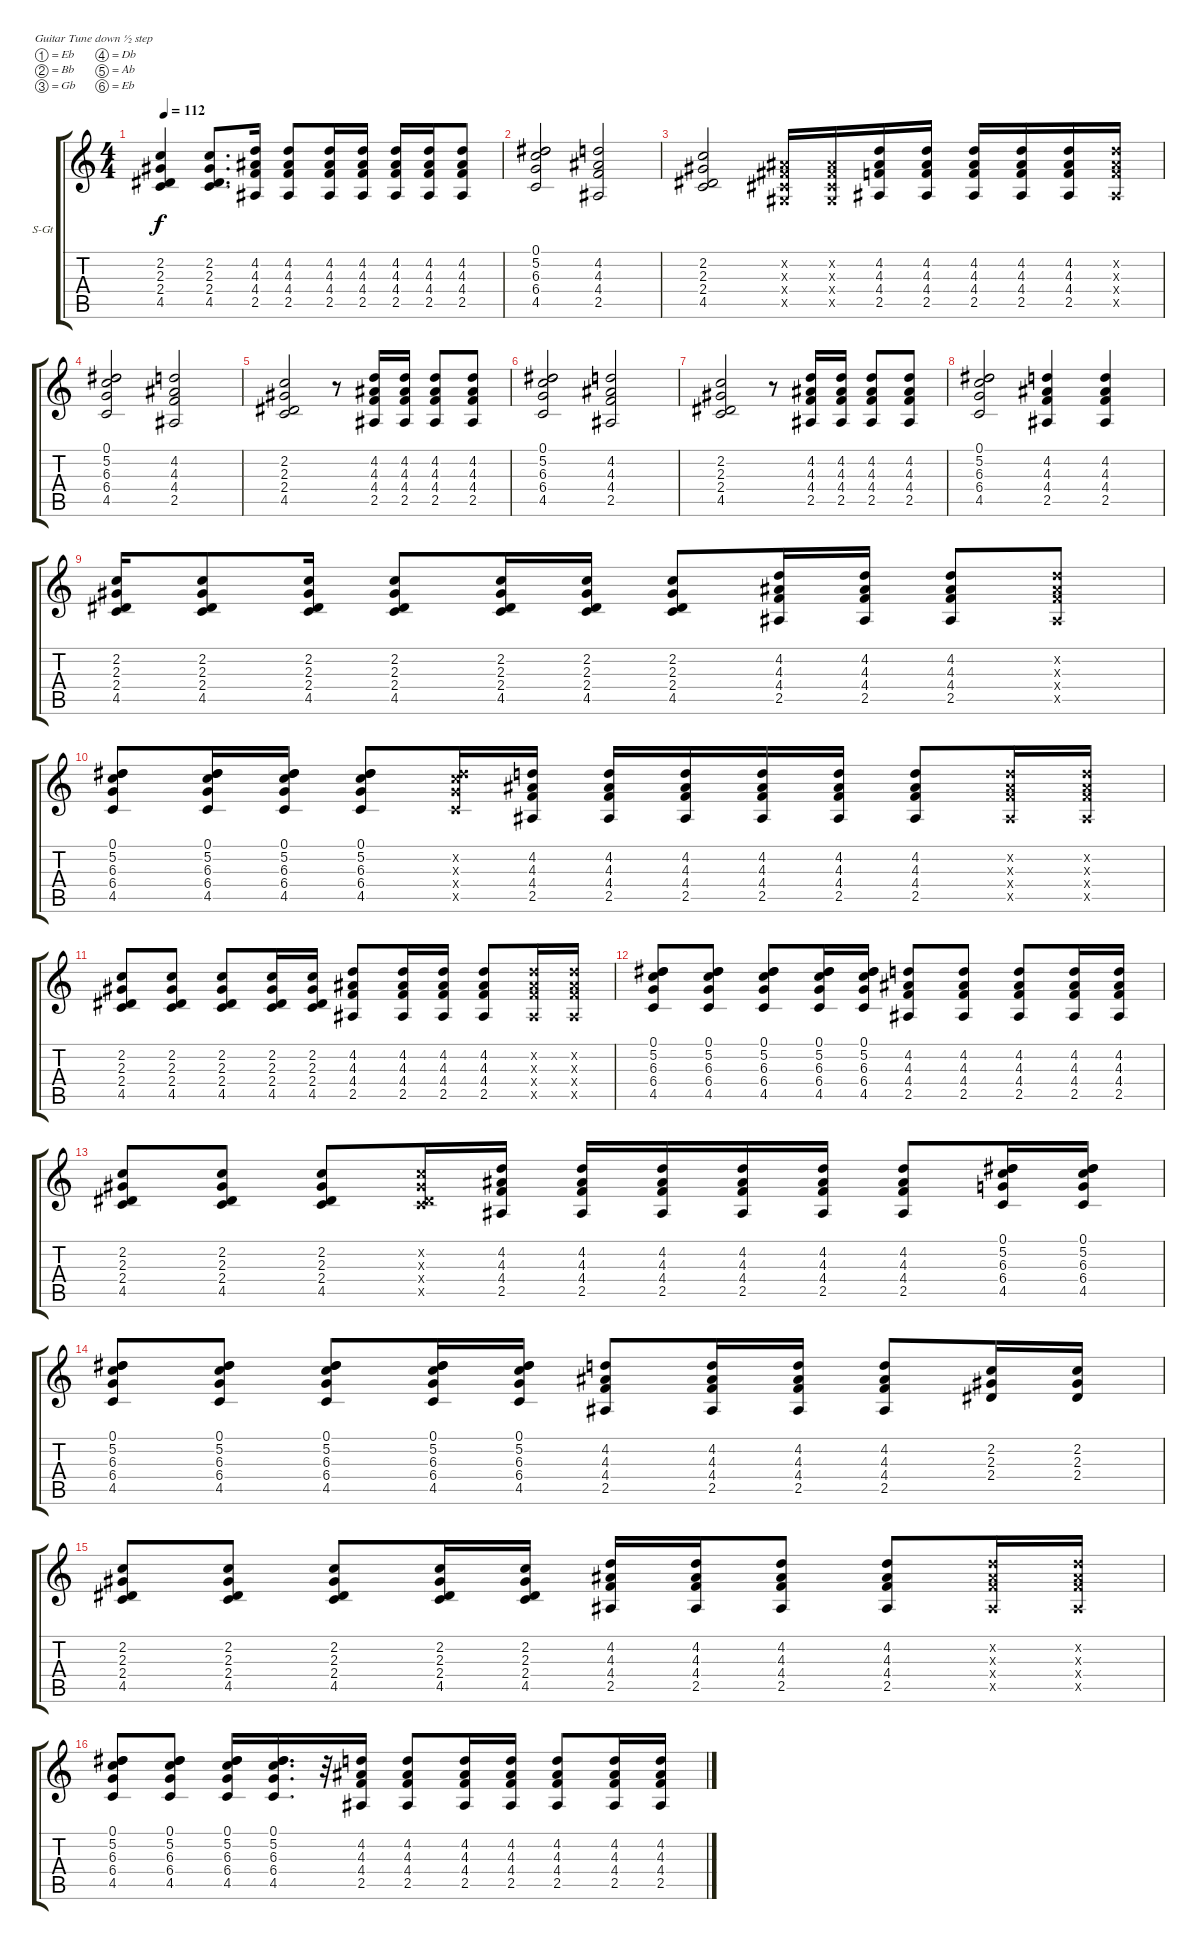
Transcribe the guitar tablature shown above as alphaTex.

\bracketExtendMode groupsimilarinstruments
\firstSystemTrackNameOrientation horizontal
\otherSystemsTrackNameOrientation horizontal
\track ("Guitar II" "S-Gt") {instrument acousticguitarsteel}
\staff {score tabs}
\tuning (Eb4 Bb3 Gb3 Db3 Ab2 Eb2)
\ts (4 4)
\tempo 112
\clef g2
\ks c
(2.2 2.3 2.4 4.5).4{dy f} (2.2 2.3 2.4 4.5).8{d} (4.2 4.3 4.4 2.5).16 (4.2 4.3 4.4 2.5).8 (4.2 4.3 4.4 2.5).16 (4.2 4.3 4.4 2.5).16 (4.2 4.3 4.4 2.5).16 (4.2 4.3 4.4 2.5).16 (4.2 4.3 4.4 2.5).8 |
(0.1 5.2 6.3 6.4 4.5).2 (4.2 4.3 4.4 2.5).2 |
(2.2 2.3 2.4 4.5).2 (0.2{x} 0.3{x} 0.4{x} 0.5{x}).16 (0.2{x} 0.3{x} 0.4{x} 0.5{x}).16 (4.2 4.3 4.4 2.5).16 (4.2 4.3 4.4 2.5).16 (4.2 4.3 4.4 2.5).16 (4.2 4.3 4.4 2.5).16 (4.2 4.3 4.4 2.5).16 (4.2{x} 4.3{x} 4.4{x} 2.5{x}).16 |
(0.1 5.2 6.3 6.4 4.5).2 (4.2 4.3 4.4 2.5).2 |
(2.2 2.3 2.4 4.5).2 r.8 (4.2 4.3 4.4 2.5).16 (4.2 4.3 4.4 2.5).16 (4.2 4.3 4.4 2.5).8 (4.2 4.3 4.4 2.5).8 |
(0.1 5.2 6.3 6.4 4.5).2 (4.2 4.3 4.4 2.5).2 |
(2.2 2.3 2.4 4.5).2 r.8 (4.2 4.3 4.4 2.5).16 (4.2 4.3 4.4 2.5).16 (4.2 4.3 4.4 2.5).8 (4.2 4.3 4.4 2.5).8 |
(0.1 5.2 6.3 6.4 4.5).2 (4.2 4.3 4.4 2.5).4 (4.2 4.3 4.4 2.5).4 |
(2.2 2.3 2.4 4.5).16 (2.2 2.3 2.4 4.5).8 (2.2 2.3 2.4 4.5).16 (2.2 2.3 2.4 4.5).8 (2.2 2.3 2.4 4.5).16 (2.2 2.3 2.4 4.5).16 (2.2 2.3 2.4 4.5).8 (4.2 4.3 4.4 2.5).16 (4.2 4.3 4.4 2.5).16 (4.2 4.3 4.4 2.5).8 (4.2{x} 4.3{x} 4.4{x} 2.5{x}).8 |
(0.1 5.2 6.3 6.4 4.5).8 (0.1 5.2 6.3 6.4 4.5).16 (0.1 5.2 6.3 6.4 4.5).16 (0.1 5.2 6.3 6.4 4.5).8 (5.2{x} 6.3{x} 6.4{x} 4.5{x}).16 (4.2 4.3 4.4 2.5).16 (4.2 4.3 4.4 2.5).16 (4.2 4.3 4.4 2.5).16 (4.2 4.3 4.4 2.5).16 (4.2 4.3 4.4 2.5).16 (4.2 4.3 4.4 2.5).8 (4.2{x} 4.3{x} 4.4{x} 2.5{x}).16 (4.2{x} 4.3{x} 4.4{x} 2.5{x}).16 |
(2.2 2.3 2.4 4.5).8 (2.2 2.3 2.4 4.5).8 (2.2 2.3 2.4 4.5).8 (2.2 2.3 2.4 4.5).16 (2.2 2.3 2.4 4.5).16 (4.2 4.3 4.4 2.5).8 (4.2 4.3 4.4 2.5).16 (4.2 4.3 4.4 2.5).16 (4.2 4.3 4.4 2.5).8 (4.2{x} 4.3{x} 4.4{x} 2.5{x}).16 (4.2{x} 4.3{x} 4.4{x} 2.5{x}).16 |
(0.1 5.2 6.3 6.4 4.5).8 (0.1 5.2 6.3 6.4 4.5).8 (0.1 5.2 6.3 6.4 4.5).8 (0.1 5.2 6.3 6.4 4.5).16 (0.1 5.2 6.3 6.4 4.5).16 (4.2 4.3 4.4 2.5).8 (4.2 4.3 4.4 2.5).8 (4.2 4.3 4.4 2.5).8 (4.2 4.3 4.4 2.5).16 (4.2 4.3 4.4 2.5).16 |
(2.2 2.3 2.4 4.5).8 (2.2 2.3 2.4 4.5).8 (2.2 2.3 2.4 4.5).8 (2.2{x} 2.3{x} 2.4{x} 4.5{x}).16 (4.2 4.3 4.4 2.5).16 (4.2 4.3 4.4 2.5).16 (4.2 4.3 4.4 2.5).16 (4.2 4.3 4.4 2.5).16 (4.2 4.3 4.4 2.5).16 (4.2 4.3 4.4 2.5).8 (0.1 5.2 6.3 6.4 4.5).16 (0.1 5.2 6.3 6.4 4.5).16 |
(0.1 5.2 6.3 6.4 4.5).8 (0.1 5.2 6.3 6.4 4.5).8 (0.1 5.2 6.3 6.4 4.5).8 (0.1 5.2 6.3 6.4 4.5).16 (0.1 5.2 6.3 6.4 4.5).16 (4.2 4.3 4.4 2.5).8 (4.2 4.3 4.4 2.5).16 (4.2 4.3 4.4 2.5).16 (4.2 4.3 4.4 2.5).8 (2.2 2.3 2.4).16 (2.2 2.3 2.4).16 |
(2.2 2.3 2.4 4.5).8 (2.2 2.3 2.4 4.5).8 (2.2 2.3 2.4 4.5).8 (2.2 2.3 2.4 4.5).16 (2.2 2.3 2.4 4.5).16 (4.2 4.3 4.4 2.5).16 (4.2 4.3 4.4 2.5).16 (4.2 4.3 4.4 2.5).8 (4.2 4.3 4.4 2.5).8 (4.2{x} 4.3{x} 4.4{x} 2.5{x}).16 (4.2{x} 4.3{x} 4.4{x} 2.5{x}).16 |
(0.1 5.2 6.3 6.4 4.5).8 (0.1 5.2 6.3 6.4 4.5).8 (0.1 5.2 6.3 6.4 4.5).16 (0.1 5.2 6.3 6.4 4.5).16{d} r.32 (4.2 4.3 4.4 2.5).16 (4.2 4.3 4.4 2.5).8 (4.2 4.3 4.4 2.5).16 (4.2 4.3 4.4 2.5).16 (4.2 4.3 4.4 2.5).8 (4.2 4.3 4.4 2.5).16 (4.2 4.3 4.4 2.5).16
